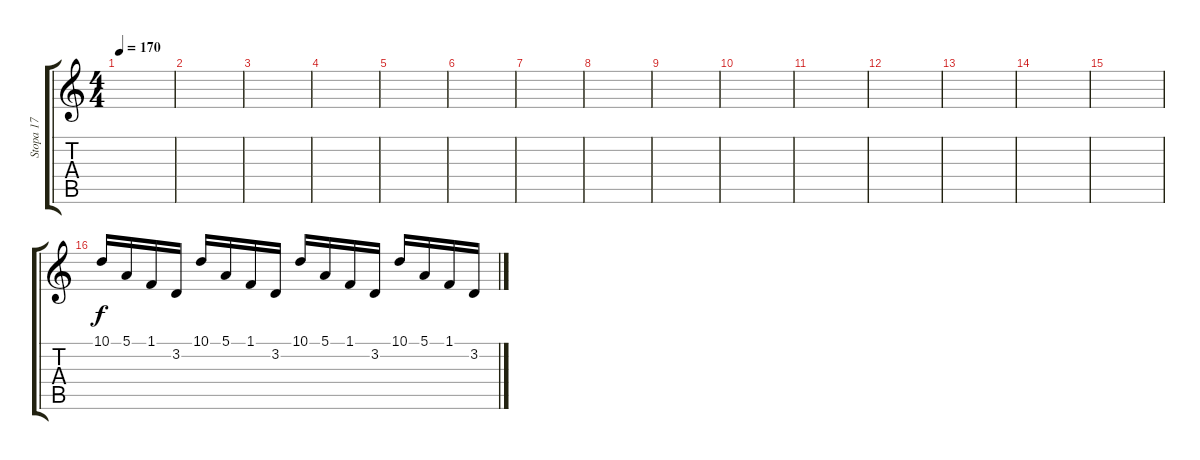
\track ("Stopa 17" "Stopa 17") {instrument tremolostrings}
\staff {score tabs}
\tuning (E4 B3 G3 D3 A2 E2) {hide}
\ts (4 4)
\tempo 170
\clef g2
\ks c
|
|
|
|
|
|
|
|
|
|
|
|
|
|
|
10.1.16{volume 7 balance 0} 5.1.16 1.1.16 3.2.16 10.1.16{balance 8} 5.1.16 1.1.16 3.2.16 10.1.16{balance 16} 5.1.16 1.1.16 3.2.16 10.1.16{balance 8} 5.1.16 1.1.16 3.2.16
